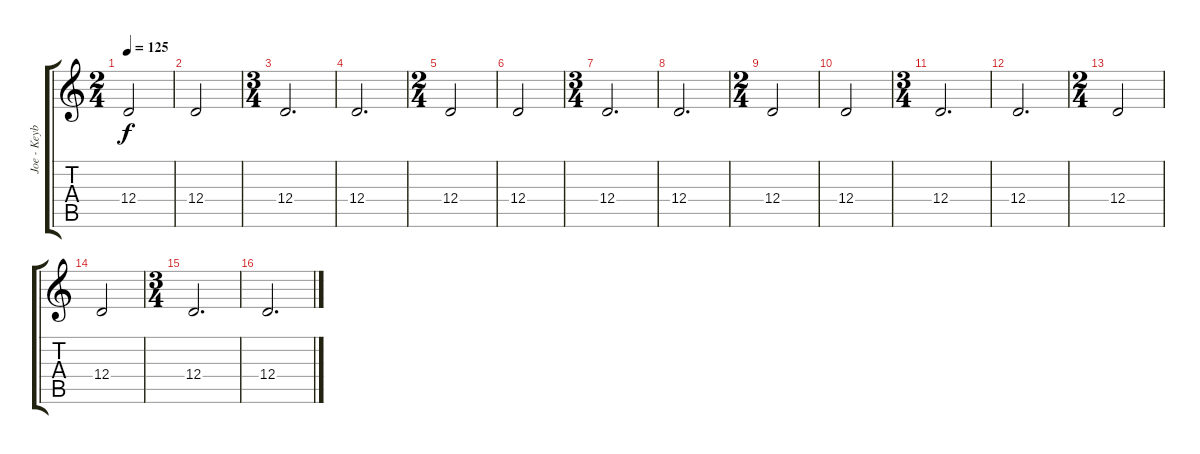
\track ("Joe - Keyboards" "Joe - Keyb") {instrument lead3calliope}
\staff {score tabs}
\tuning (E4 B3 G3 D3 A2 E2) {hide}
\ts (2 4)
\tempo 125
\clef g2
\ks c
12.4.2{dy f} |
12.4.2 |
\ts (3 4)
12.4.2{d} |
12.4.2{d} |
\ts (2 4)
12.4.2 |
12.4.2 |
\ts (3 4)
12.4.2{d} |
12.4.2{d} |
\ts (2 4)
12.4.2 |
12.4.2 |
\ts (3 4)
12.4.2{d} |
12.4.2{d} |
\ts (2 4)
12.4.2 |
12.4.2 |
\ts (3 4)
12.4.2{d} |
12.4.2{d}
